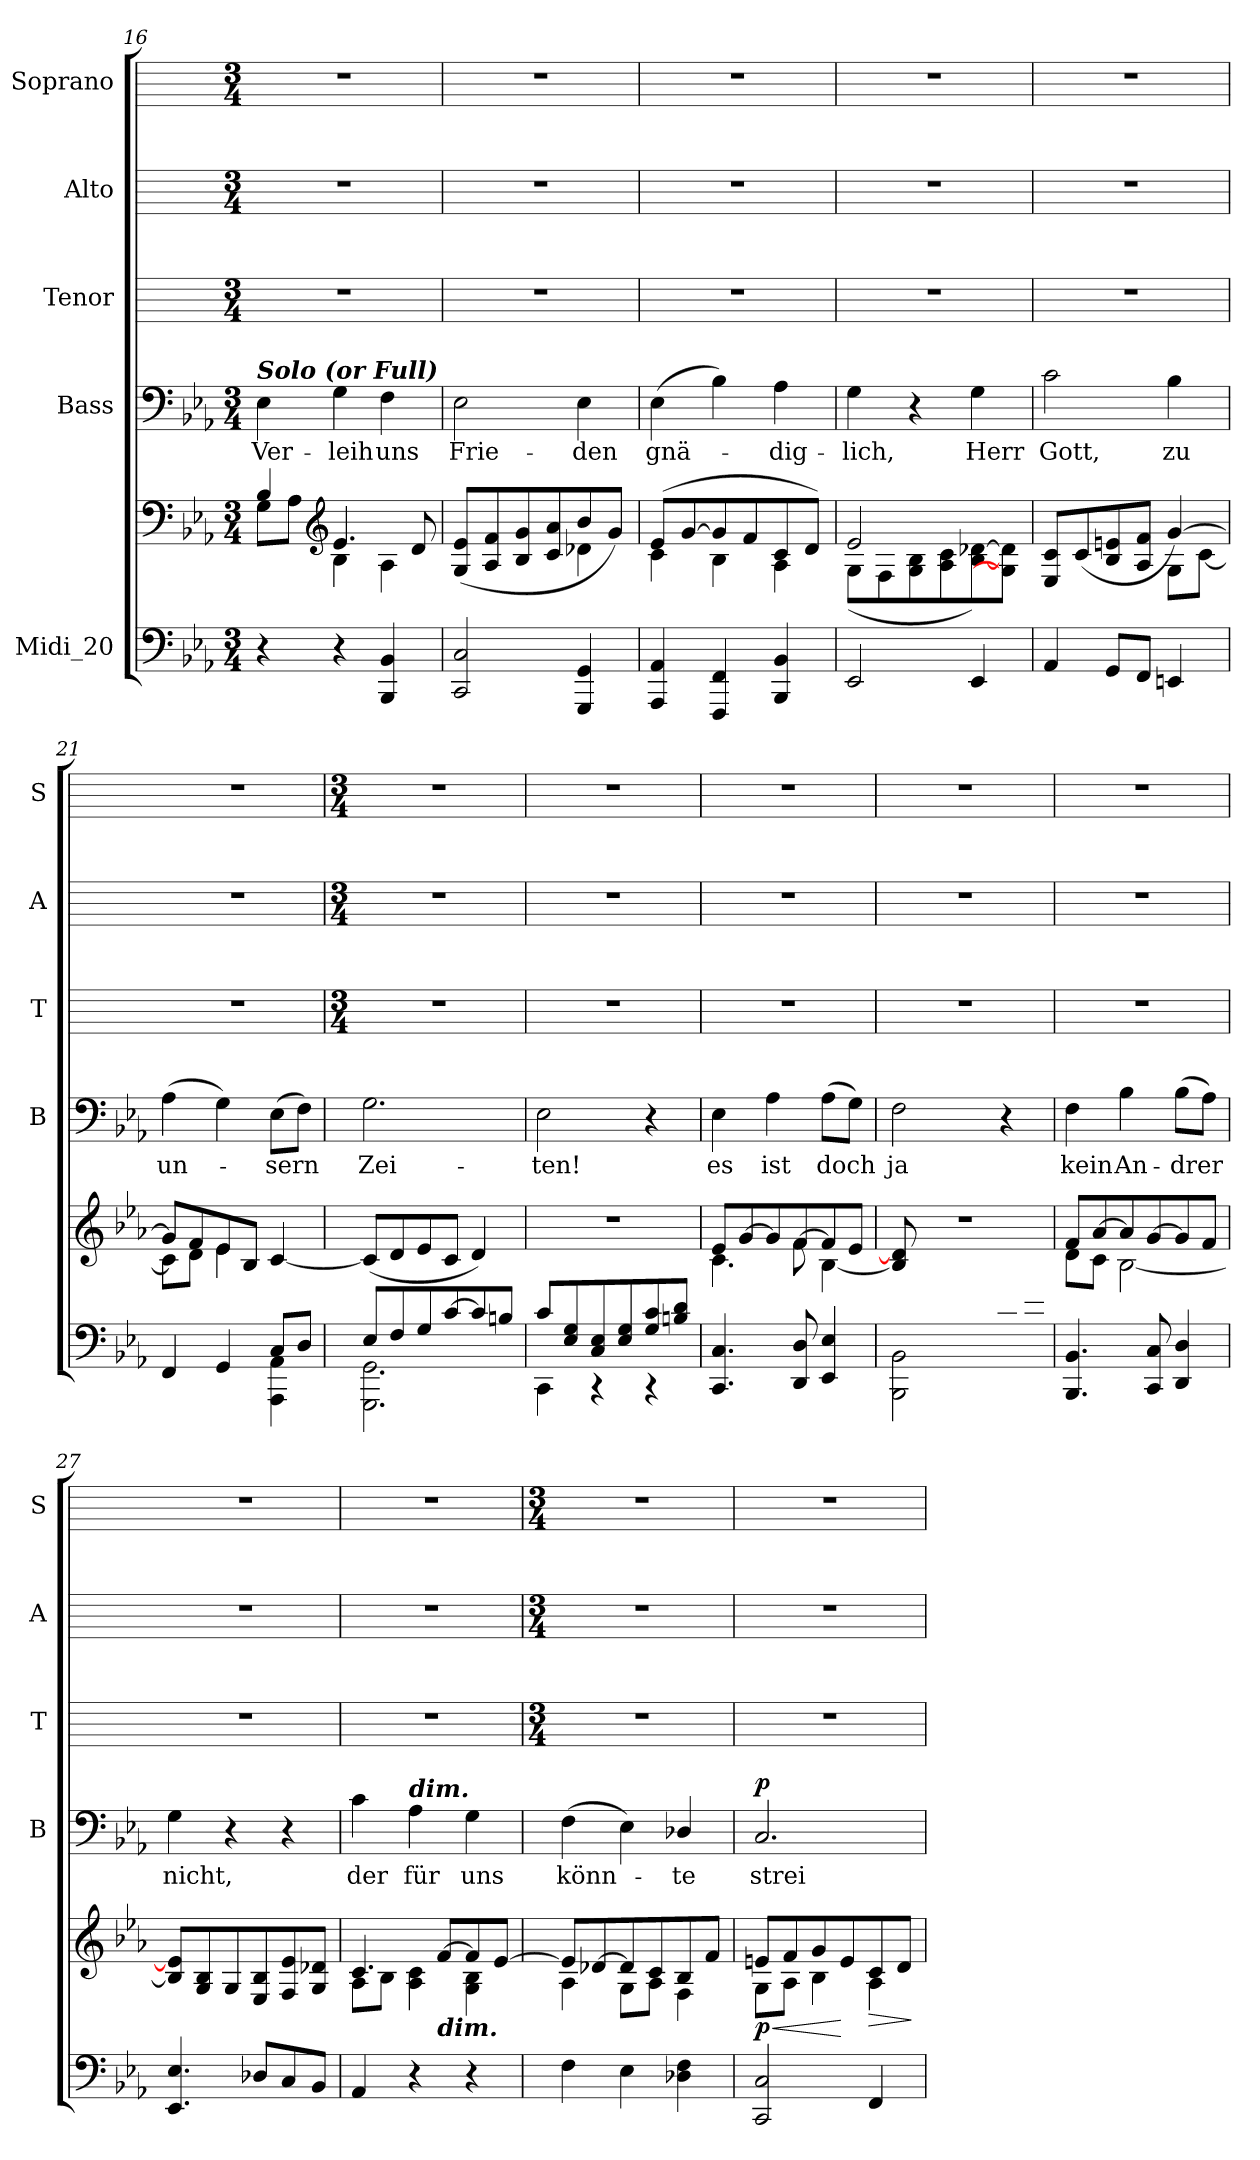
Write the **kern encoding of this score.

**kern	**kern	**dynam	**kern	**text	**dynam	**kern	**kern	**kern
*part5	*part5	*part5	*part4	*part4	*part4	*part3	*part2	*part1
*staff6	*staff5	*staff5/6	*staff4	*staff4	*staff4	*staff3	*staff2	*staff1
*I"Midi_20	*	*	*I"Bass	*	*	*I"Tenor	*I"Alto	*I"Soprano
*	*	*	*I'B	*	*	*I'T	*I'A	*I'S
*clefF4	*clefF4	*	*clefF4	*	*	*	*	*
*k[b-e-a-]	*k[b-e-a-]	*	*k[b-e-a-]	*	*	*	*	*
*E-:	*E-:	*	*E-:	*	*	*	*	*
*M3/4	*M3/4	*	*M3/4	*	*	*M3/4	*M3/4	*M3/4
=16	=16	=16	=16	=16	=16	=16	=16	=16
*	*^	*	*	*	*	*	*	*
!	!	!	!	!LO:TX:a:Bi:t=Solo (or Full)	!	!	!	!	!
!	!	!	!	!	!LO:LY:b	!	!	!	!
4r	4B-/	8G\L	.	4E-	Ver-	.	2.r	2.r	2.r
.	.	8A-\J	.	.	.	.	.	.	.
*	*clefG2	*	*	*	*	*	*	*	*
!	!	!	!	!	!LO:LY:b	!	!	!	!
4r	4.e-/	4B-\	.	4G	-leih	.	.	.	.
!	!	!	!	!	!LO:LY:b	!	!	!	!
4BBB- 4BB-	.	4A-\	.	4F	uns	.	.	.	.
.	8d/	.	.	.	.	.	.	.	.
=17	=17	=17	=17	=17	=17	=17	=17	=17	=17
!	!	!	!	!	!LO:LY:b	!	!	!	!
2CC 2C	(>8G/ 8e-/L	4ryy	.	2E-	Frie-	.	2.r	2.r	2.r
.	8A-/ 8f/	.	.	.	.	.	.	.	.
.	8B-/ 8g/	4ryy	.	.	.	.	.	.	.
.	8c/ 8a-/	.	.	.	.	.	.	.	.
!	!	!	!	!	!LO:LY:b	!	!	!	!
4GGG 4GG	8b-/	4d-X\	.	4E-	-den	.	.	.	.
.	8g/J)	.	.	.	.	.	.	.	.
=18	=18	=18	=18	=18	=18	=18	=18	=18	=18
!	!	!	!	!	!LO:LY:b	!	!	!	!
4AAA- 4AA-	(>8e-/L	4c\	.	(>4E-	gnä-	.	2.r	2.r	2.r
.	[8g/	.	.	.	.	.	.	.	.
4FFF 4FF	8g/]	4B-\	.	4B-)	.	.	.	.	.
.	8f/	.	.	.	.	.	.	.	.
!	!	!	!	!	!LO:LY:b	!	!	!	!
4BBB- 4BB-	8c/	4A-\	.	4A-	dig-	.	.	.	.
.	8d/J)	.	.	.	.	.	.	.	.
=19	=19	=19	=19	=19	=19	=19	=19	=19	=19
!	!	!	!	!	!LO:LY:b	!	!	!	!
2EE-/	2e-/	(<8G\L	.	4G	-lich,	.	2.r	2.r	2.r
.	.	8F\	.	.	.	.	.	.	.
.	.	8G\ 8B-\	.	4r	.	.	.	.	.
.	.	8A-\ 8c\	.	.	.	.	.	.	.
!	!	!	!	!	!LO:LY:b	!	!	!	!
4EE-/	4ryy	[8B-\ [8d-X\)	.	4G	Herr	.	.	.	.
.	.	8G\] 8d-\]J	.	.	.	.	.	.	.
=20	=20	=20	=20	=20	=20	=20	=20	=20	=20
!	!	!	!	!	!LO:LY:b	!	!	!	!
4AA-	8E-/ 8c/L	4ryy	.	2c	Gott,	.	2.r	2.r	2.r
.	(>8c/	.	.	.	.	.	.	.	.
8GGL	8B-/ 8en/	4ryy	.	.	.	.	.	.	.
8FFJ	8A-/ 8f/J	.	.	.	.	.	.	.	.
!	!	!	!	!	!LO:LY:b	!	!	!	!
4EEn	[4g/)	8G\L	.	4B-	zu	.	.	.	.
.	.	[8c\J	.	.	.	.	.	.	.
=21	=21	=21	=21	=21	=21	=21	=21	=21	=21
*^	*	*	*	*	*	*	*	*	*
!	!	!	!	!	!	!LO:LY:b	!	!	!	!
2ryy	4FF	8g/L]	8c\L]	.	(>4A-	un-	.	2.r	2.r	2.r
.	.	8f/	8d\J	.	.	.	.	.	.	.
.	4GG	8e-/	4e-\	.	4G)	.	.	.	.	.
.	.	8B-/J	.	.	.	.	.	.	.	.
!	!	!	!	!	!	!LO:LY:b	!	!	!	!
8C/L	4AAA-\ 4AA-\	[4c/	4ryy	.	(>8E-L	sern	.	.	.	.
8D/J	.	.	.	.	8FJ)	.	.	.	.	.
*	*	*v	*v	*	*	*	*	*	*	*
!!LO:LB:g=z
=22	=22	=22	=22	=22	=22	=22	=22	=22	=22
*	*	*	*	*	*	*	*M3/4	*M3/4	*M3/4
!	!	!	!	!	!LO:LY:b	!	!	!	!
8E-/L	2.GGG\ 2.GG\	(>8c/L]	.	2.G	Zei-	.	2.r	2.r	2.r
8F/	.	8d/	.	.	.	.	.	.	.
8G/	.	8e-/	.	.	.	.	.	.	.
[8c	.	8c/J	.	.	.	.	.	.	.
8c]	.	4d/)	.	.	.	.	.	.	.
8BnJ	.	.	.	.	.	.	.	.	.
=23	=23	=23	=23	=23	=23	=23	=23	=23	=23
!	!	!LO:N:vis=1	!	!	!LO:LY:b	!	!	!	!
8c/L	4CC\	2.r	.	2E-	-ten!	.	2.r	2.r	2.r
8E-/ 8G/	.	.	.	.	.	.	.	.	.
8C/ 8E-/	4r	.	.	.	.	.	.	.	.
8E-/ 8G/	.	.	.	.	.	.	.	.	.
8G/ 8c/	4r	.	.	4r	.	.	.	.	.
8Bn/ 8d/J	.	.	.	.	.	.	.	.	.
*v	*v	*	*	*	*	*	*	*	*
=24	=24	=24	=24	=24	=24	=24	=24	=24
*	*^	*	*	*	*	*	*	*
!	!	!	!	!	!LO:LY:b	!	!	!	!
4.CC 4.C	8e-/L	4.c\	.	4E-	es	.	2.r	2.r	2.r
.	[8g/	.	.	.	.	.	.	.	.
!	!	!	!	!	!LO:LY:b	!	!	!	!
.	8g/]	.	.	4A-	ist	.	.	.	.
8DD 8D	[8f/	8f\	.	.	.	.	.	.	.
!	!	!	!	!	!LO:LY:b	!	!	!	!
4EE- 4E-	8f/]	[4B-\	.	(>8A-L	doch	.	.	.	.
.	8e-/J	.	.	8GJ)	.	.	.	.	.
=25	=25	=25	=25	=25	=25	=25	=25	=25	=25
*^	*	*	*	*	*	*	*	*	*
!	!	!LO:N:vis=1	!	!	!	!LO:LY:b	!	!	!	!
8ryy	2BBB-\ 2BB-\	2.r	8B-/] 8d/]L	.	2F	ja	.	2.r	2.r	2.r
8F/ 8B-/	.	.	2ryy	.	.	.	.	.	.	.
8D/ 8F/	.	.	.	.	.	.	.	.	.	.
8F/ 8B-/	.	.	.	.	.	.	.	.	.	.
8B-/ 8d/	4ryy	.	.	.	4r	.	.	.	.	.
8c/ 8e-/J	.	.	8ryy	.	.	.	.	.	.	.
*v	*v	*	*	*	*	*	*	*	*	*
=26	=26	=26	=26	=26	=26	=26	=26	=26	=26
!	!	!	!	!	!LO:LY:b	!	!	!	!
4.BBB- 4.BB-	8f/L	8d\L	.	4F	kein	.	2.r	2.r	2.r
.	[8a-/	8c\J	.	.	.	.	.	.	.
!	!	!	!	!	!LO:LY:b	!	!	!	!
.	8a-/]	[2B-\	.	4B-	An-	.	.	.	.
8CC 8C	[8g/	.	.	.	.	.	.	.	.
!	!	!	!	!	!LO:LY:b	!	!	!	!
4DD 4D	8g/]	.	.	(>8B-L	-drer	.	.	.	.
.	8f/J	.	.	8A-J)	.	.	.	.	.
=27	=27	=27	=27	=27	=27	=27	=27	=27	=27
!	!	!	!	!	!LO:LY:b	!	!	!	!
4.EE- 4.E-	2.ryy	8B-/] 8e-/]L	.	4G	nicht,	.	2.r	2.r	2.r
.	.	8G/ 8B-/	.	.	.	.	.	.	.
.	.	8G/	.	4r	.	.	.	.	.
8D-XL	.	8E-/ 8B-/	.	.	.	.	.	.	.
8C	.	8F/ 8e-/	.	4r	.	.	.	.	.
8BB-J	.	8G/ 8d-X/J	.	.	.	.	.	.	.
=28	=28	=28	=28	=28	=28	=28	=28	=28	=28
!	!	!	!	!	!LO:LY:b	!	!	!	!
4AA-	4.c/	8A-\L	.	4c	der	.	2.r	2.r	2.r
.	.	8B-\J	.	.	.	.	.	.	.
!	!	!	!	!LO:TX:a:Bi:t=dim.	!	!	!	!	!
!	!	!	!	!	!LO:LY:b	!	!	!	!
4r	.	4A-\ 4c\	.	4A-	für	.	.	.	.
!	!LO:TX:b:Bi:t=dim.	!	!	!	!	!	!	!	!
.	[8f/L	.	.	.	.	.	.	.	.
!	!	!	!	!	!LO:LY:b	!	!	!	!
4r	8f/]	4G\ 4B-\	.	4G	uns	.	.	.	.
.	[8e-/J	.	.	.	.	.	.	.	.
!!LO:LB:g=z
=29	=29	=29	=29	=29	=29	=29	=29	=29	=29
*	*	*	*	*	*	*	*M3/4	*M3/4	*M3/4
!	!	!	!	!	!LO:LY:b	!	!	!	!
4F	8e-L]	4A-\	.	(>4F	könn-	.	2.r	2.r	2.r
.	[8d-X	.	.	.	.	.	.	.	.
4E-	8d-]	8G\L	.	4E-)	.	.	.	.	.
.	8c	8A-\J	.	.	.	.	.	.	.
!	!	!	!	!	!LO:LY:b	!	!	!	!
4D-X 4F	8B-	4F\	.	4D-X/	te	.	.	.	.
.	8fJ	.	.	.	.	.	.	.	.
=30	=30	=30	=30	=30	=30	=30	=30	=30	=30
!	!	!	!LO:HP:b	!	!LO:LY:b	!	!	!	!
!	!	!	!LO:DY:n=1:b	!	!	!LO:DY:b	!	!	!
2CC 2C	8enL	8G\L	< p	2.C	strei-	p	2.r	2.r	2.r
.	8f	8A-\J	.	.	.	.	.	.	.
.	8g	4B-\	.	.	.	.	.	.	.
.	8e	.	[	.	.	.	.	.	.
!	!	!	!LO:HP:b	!	!	!	!	!	!
4FF	8c	4A-\	>	.	.	.	.	.	.
.	8dJ	.	.	.	.	.	.	.	.
*	*v	*v	*	*	*	*	*	*	*
.	.	]	.	.	.	.	.	.
=	=	=	=	=	=	=	=	=
*-	*-	*-	*-	*-	*-	*-	*-	*-
